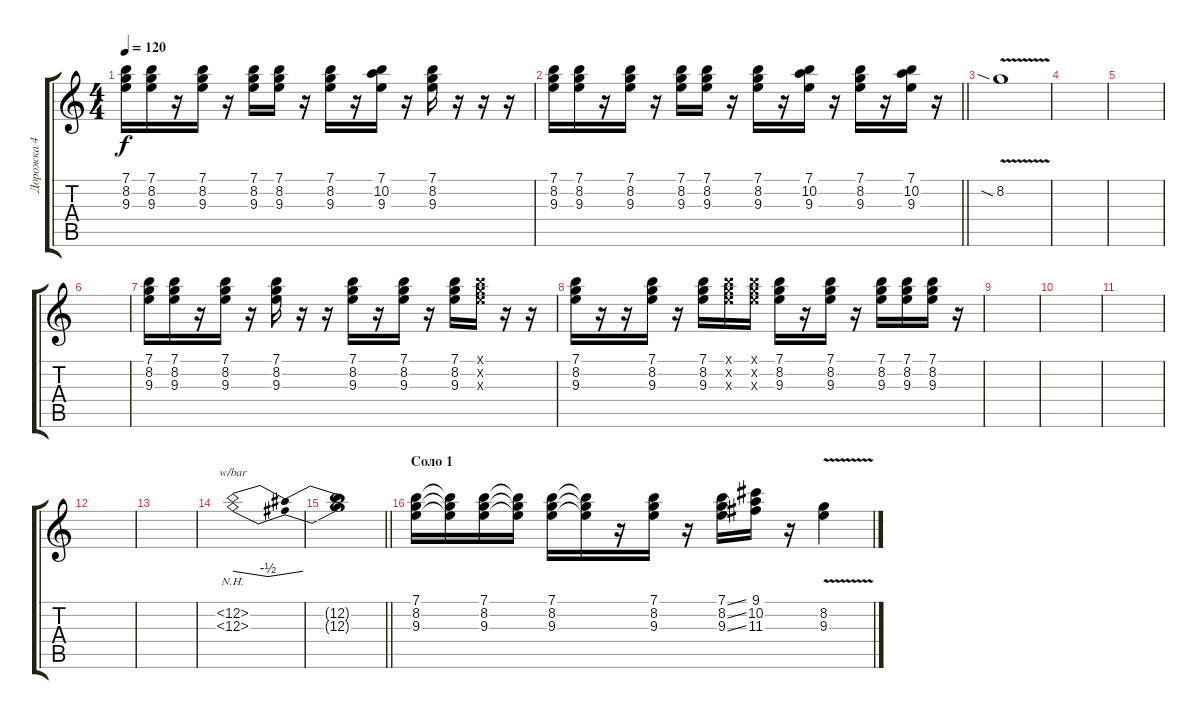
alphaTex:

\track ("Дорожка 4" "Дорожка 4") {instrument overdrivenguitar}
\staff {score tabs}
\tuning (E4 B3 G3 D3 A2 E2) {hide}
\ts (4 4)
\tempo 120
\clef g2
\ks c
(7.1 8.2 9.3).16{dy f} (7.1 8.2 9.3).16 r.16 (7.1 8.2 9.3).16 r.16 (7.1 8.2 9.3).16 (7.1 8.2 9.3).16 r.16 (7.1 8.2 9.3).16 r.16 (7.1 10.2 9.3).16 r.16 (7.1 8.2 9.3).16 r.16 r.16 r.16 |
\barLineRight lightlight
(7.1 8.2 9.3).16 (7.1 8.2 9.3).16 r.16 (7.1 8.2 9.3).16 r.16 (7.1 8.2 9.3).16 (7.1 8.2 9.3).16 r.16 (7.1 8.2 9.3).16 r.16 (7.1 10.2 9.3).16 r.16 (7.1 8.2 9.3).16 r.16 (7.1 10.2 9.3).16 r.16 |
8.2{v sia}.1 |
|
|
|
(7.1 8.2 9.3).16 (7.1 8.2 9.3).16 r.16 (7.1 8.2 9.3).16 r.16 (7.1 8.2 9.3).16 r.16 r.16 (7.1 8.2 9.3).16 r.16 (7.1 8.2 9.3).16 r.16 (7.1 8.2 9.3).16 (7.1{x} 8.2{x} 9.3{x}).16 r.16 r.16 |
(7.1 8.2 9.3).16 r.16 r.16 (7.1 8.2 9.3).16 r.16 (7.1 8.2 9.3).16 (7.1{x} 8.2{x} 9.3{x}).16 (7.1{x} 8.2{x} 9.3{x}).16 (7.1 8.2 9.3).16 r.16 (7.1 8.2 9.3).16 r.16 (7.1 8.2 9.3).16 (7.1 8.2 9.3).16 (7.1 8.2 9.3).16 r.16 |
|
|
|
|
|
(12.2{nh} 12.3{nh}).1{tbe (dip default 0 0 30 -2 60 0)} |
\barLineRight lightlight
(12.2{t} 12.3{t}).1 |
\section ("" "Соло 1")
(7.1 8.2 9.3).16 (7.1{t} 8.2{t} 9.3{t}).16 (7.1 8.2 9.3).16 (7.1{t} 8.2{t} 9.3{t}).16 (7.1 8.2 9.3).16 (7.1{t} 8.2{t} 9.3{t}).16 r.16 (7.1 8.2 9.3).16 r.16 (7.1{ss} 8.2{ss} 9.3{ss}).16 (9.1 10.2 11.3).16 r.16 (8.2{v} 9.3{v}).4
